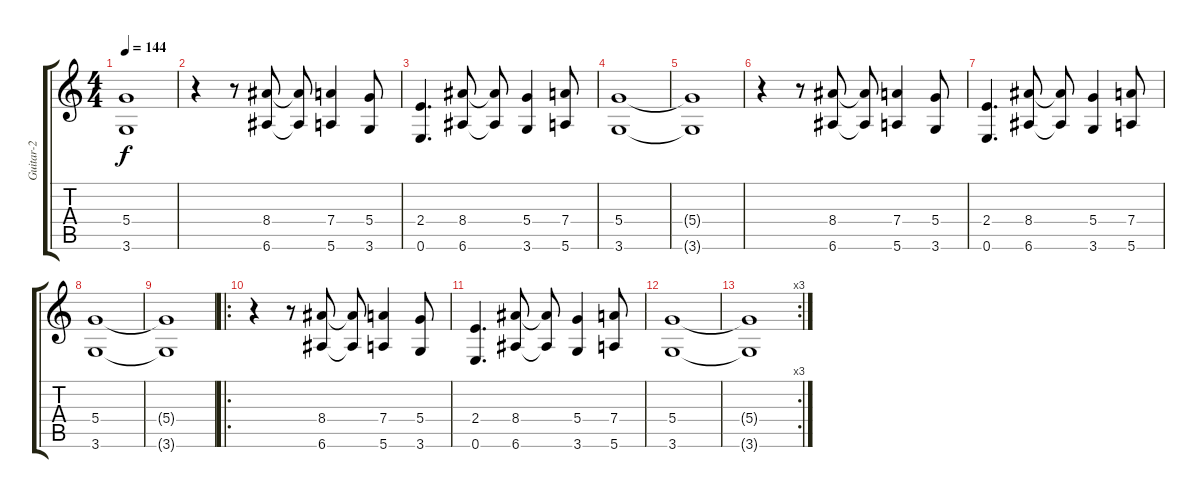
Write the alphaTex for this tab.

\track ("Guitar-2" "Guitar-2") {instrument distortionguitar}
\staff {score tabs}
\tuning (E4 B3 G3 D3 A2 E2) {hide}
\ts (4 4)
\tempo 144
\clef g2
\ks c
(5.4{t} 3.6{t}).1{dy f} |
r.4 r.8 (8.4 6.6).8 (8.4{t} 6.6{t}).8 (7.4 5.6).4 (5.4 3.6).8 |
(2.4 0.6).4{d} (8.4 6.6).8 (8.4{t} 6.6{t}).8 (5.4 3.6).4 (7.4 5.6).8 |
(5.4 3.6).1 |
(5.4{t} 3.6{t}).1 |
r.4 r.8 (8.4 6.6).8 (8.4{t} 6.6{t}).8 (7.4 5.6).4 (5.4 3.6).8 |
(2.4 0.6).4{d} (8.4 6.6).8 (8.4{t} 6.6{t}).8 (5.4 3.6).4 (7.4 5.6).8 |
(5.4 3.6).1 |
(5.4{t} 3.6{t}).1 |
\ro
r.4 r.8 (8.4 6.6).8 (8.4{t} 6.6{t}).8 (7.4 5.6).4 (5.4 3.6).8 |
(2.4 0.6).4{d} (8.4 6.6).8 (8.4{t} 6.6{t}).8 (5.4 3.6).4 (7.4 5.6).8 |
(5.4 3.6).1 |
\rc 3
(5.4{t} 3.6{t}).1{volume 5}
